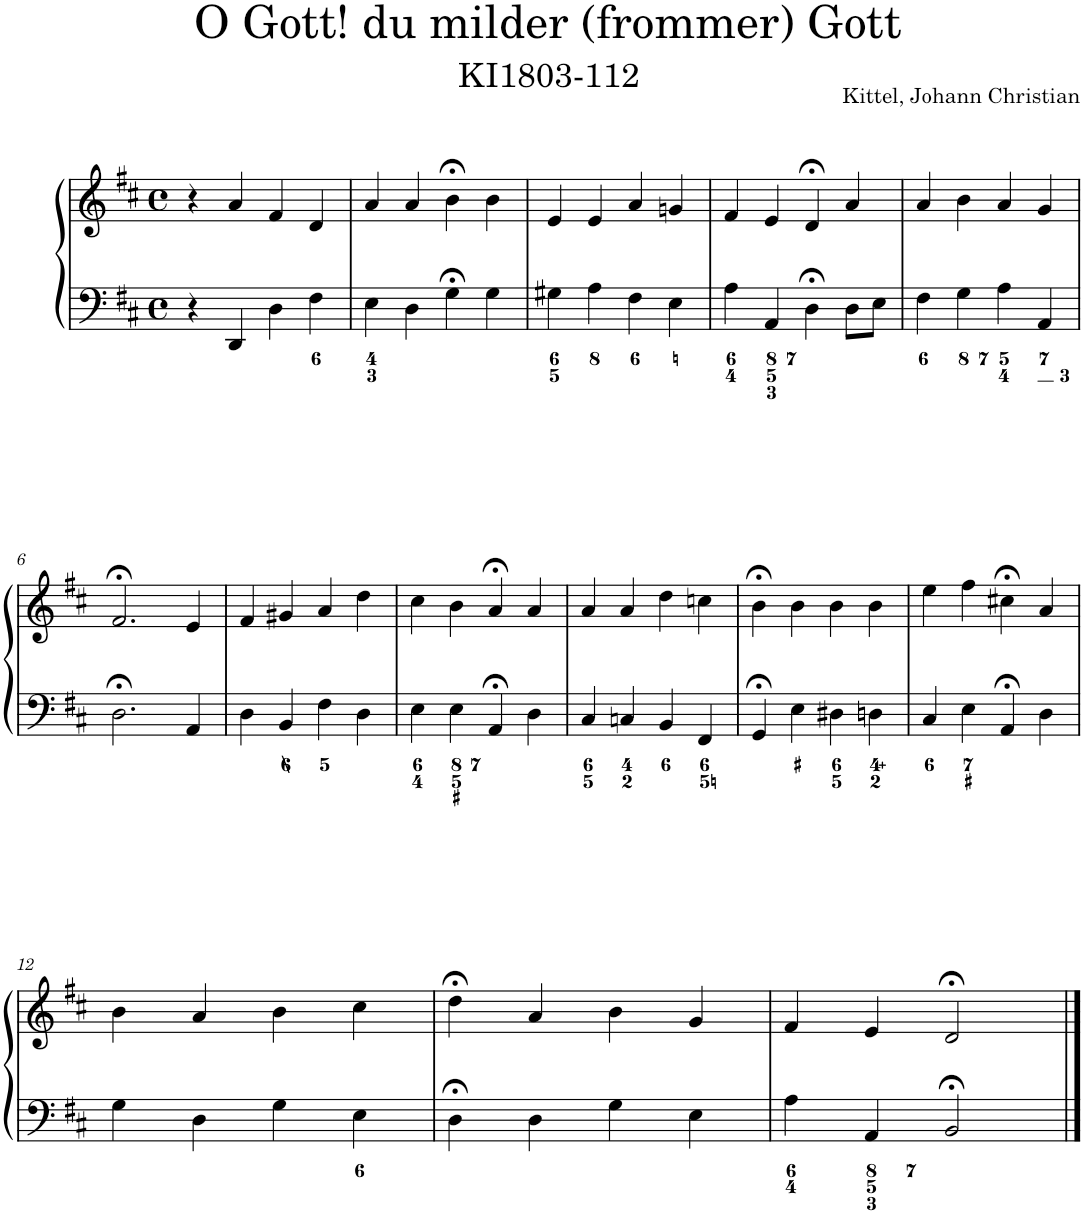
**kern	**kern
*part1	*part1
*staff2	*staff1
*I"Piano	*
*I'Pno.	*
*clefF4	*clefG2
*k[f#c#]	*k[f#c#]
*M4/4	*M4/4
*met(c)	*met(c)
=1	=1
4r	4r
4DD/	4a/
4D\	4f#/
4F#\	4d/
=2	=2
4E\	4a/
4D\	4a/
4G;<\	4b;<\
4G\	4b\
=3	=3
4G#X\	4e/
4A\	4e/
4F#\	4a/
4E\	4gn/
=4	=4
4A\	4f#/
4AA/	4e/
4D;<\	4d;</
8D\L	4a/
8E\J	.
=5	=5
4F#\	4a/
4G\	4b\
4A\	4a/
4AA/	4g/
!!LO:LB:g=z
=6	=6
2.D;<\	2.f#;</
4AA/	4e/
=7	=7
4D\	4f#/
4BB/	4g#X/
4F#\	4a/
4D\	4dd\
=8	=8
4E\	4cc#\
4E\	4b\
4AA;</	4a;</
4D\	4a/
=9	=9
4C#/	4a/
4Cn/	4a/
4BB/	4dd\
4FF#/	4ccn\
=10	=10
4GG;</	4b;<\
4E\	4b\
4D#X\	4b\
4Dn\	4b\
=11	=11
4C#/	4ee\
4E\	4ff#\
4AA;</	4cc#X;<\
4D\	4a/
!!LO:LB:g=z
=12	=12
4G\	4b\
4D\	4a/
4G\	4b\
4E\	4cc#\
=13	=13
4D;<\	4dd;<\
4D\	4a/
4G\	4b\
4E\	4g/
=14	=14
4A\	4f#/
4AA/	4e/
2BB;</	2d;</
==	==
*-	*-
